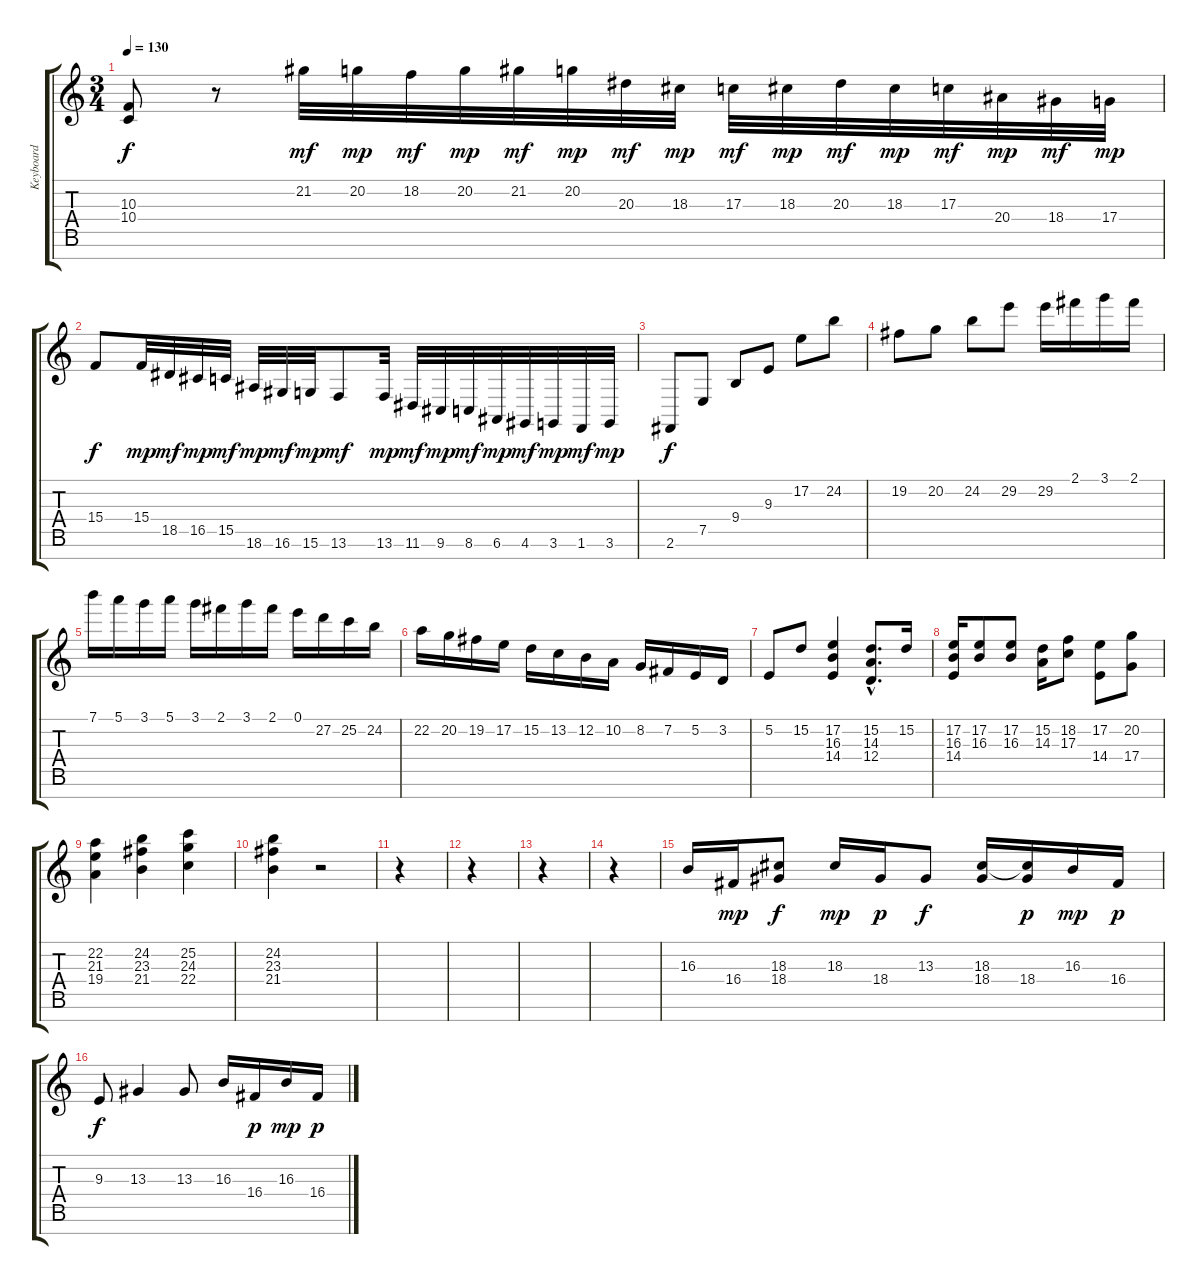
\track ("Keyboard" "Keyboard") {instrument acousticgrandpiano}
\staff {score tabs}
\tuning (E6 B3 G3 D3 A2 E2 B1) {hide}
\ts (3 4)
\tempo 130
\clef g2
\ks c
(10.3 10.4).8{dy f} r.8 21.2.32{dy mf} 20.2.32{dy mp} 18.2.32{dy mf} 20.2.32{dy mp} 21.2.32{dy mf} 20.2.32{dy mp} 20.3.32{dy mf} 18.3.32{dy mp} 17.3.32{dy mf} 18.3.32{dy mp} 20.3.32{dy mf} 18.3.32{dy mp} 17.3.32{dy mf} 20.4.32{dy mp} 18.4.32{dy mf} 17.4.32{dy mp} |
15.4.8{dy f} 15.4.32{dy mp} 18.5.32{dy mf} 16.5.32{dy mp} 15.5.32{dy mf} 18.6.32{dy mp} 16.6.32{dy mf} 15.6.32{dy mp} 13.6.8{dy mf} 13.6.32{dy mp} 11.6.32{dy mf} 9.6.32{dy mp} 8.6.32{dy mf} 6.6.32{dy mp} 4.6.32{dy mf} 3.6.32{dy mp} 1.6.32{dy mf} 3.6.32{dy mp} |
2.6.8{dy f} 7.5.8 9.4.8 9.3.8 17.2.8 24.2.8 |
19.2.8 20.2.8 24.2.8 29.2.8 29.2.16 2.1.16 3.1.16 2.1.16 |
7.1.16 5.1.16 3.1.16 5.1.16 3.1.16 2.1.16 3.1.16 2.1.16 0.1.16 27.2.16 25.2.16 24.2.16 |
22.2.16 20.2.16 19.2.16 17.2.16 15.2.16 13.2.16 12.2.16 10.2.16 8.2.16 7.2.16 5.2.16 3.2.16 |
5.2.8 15.2.8 (17.2 16.3 14.4).4 (15.2{hac} 14.3{hac} 12.4{hac}).8{d} 15.2.16 |
(17.2 16.3 14.4).16 (17.2 16.3).8 (17.2 16.3).8 (15.2 14.3).16 (18.2 17.3).8 (17.2 14.4).8 (20.2 17.4).8 |
(22.2 21.3 19.4).4 (24.2 23.3 21.4).4 (25.2 24.3 22.4).4 |
(24.2 23.3 21.4).4 r.2 |
r.4 |
r.4 |
r.4 |
r.4 |
16.3.16{volume 10} 16.4.16{dy mp} (18.3 18.4).8{dy f} 18.3.16{dy mp} 18.4.16{dy p} 13.3.8{dy f} (18.3 18.4).16 (18.3{t} 18.4).16{dy p} 16.3.16{dy mp} 16.4.16{dy p} |
9.3.8{dy f} 13.3.4 13.3.8 16.3.16 16.4.16{dy p} 16.3.16{dy mp} 16.4.16{dy p}
